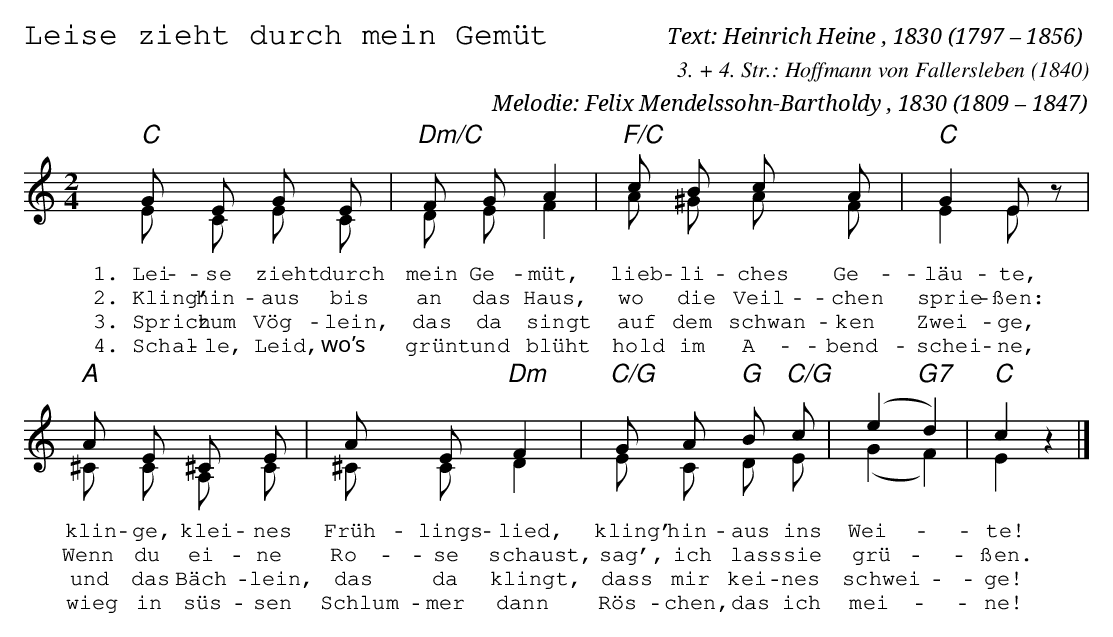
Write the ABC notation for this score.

X:1
T:Leise zieht durch mein Gemüt
C:Text: Heinrich Heine , 1830 (1797 – 1856)
C:3. + 4. Str.: Hoffmann von Fallersleben (1840)
C:Melodie: Felix Mendelssohn-Bartholdy , 1830 (1809 – 1847)
%%score (A 1 2)
M:2/4
L:1/8
Q:1/8=100
K:C
V:A
"C"x4|"Dm/C"x4|"F/C"x4|"C"x4|
"A"x4|x2"Dm"x2|"C/G"x2"G"x"C/G"x|x2"G7"x2|"C"x4|]
V:1
G E G E|F GA2|c B c A|G2Ez|
w:1.~Lei-se zieht durch mein Ge-müt, lieb-li-ches Ge-läu-te,
w:2.~Kling' hin-aus bis an das Haus, wo die Veil-chen sprie-ßen:
w:3.~Sprich zum Vög-lein, das da singt auf dem schwan-ken Zwei-ge,
w:4.~Schal-le, Leid, wo’s grünt und blüht hold im A-bend-schei-ne,
A E ^C E|A EF2|G A B c|(e2d2)|c2z2|]
w:klin-ge, klei-nes Früh-lings-lied, kling' hin-aus ins Wei--te!
w:Wenn du ei-ne Ro-se schaust, sag', ich lass sie grü--ßen.
w:und das Bäch-lein, das da klingt, dass mir kei-nes schwei--ge!
w:wieg in süs-sen Schlum-mer dann Rös-chen, das ich mei--ne!
V:2
E C E C|D E F2|A ^G A F |E2Ez|
^C C A, C|^C CD2|E C D E|(G2F2)|E2z2|]
